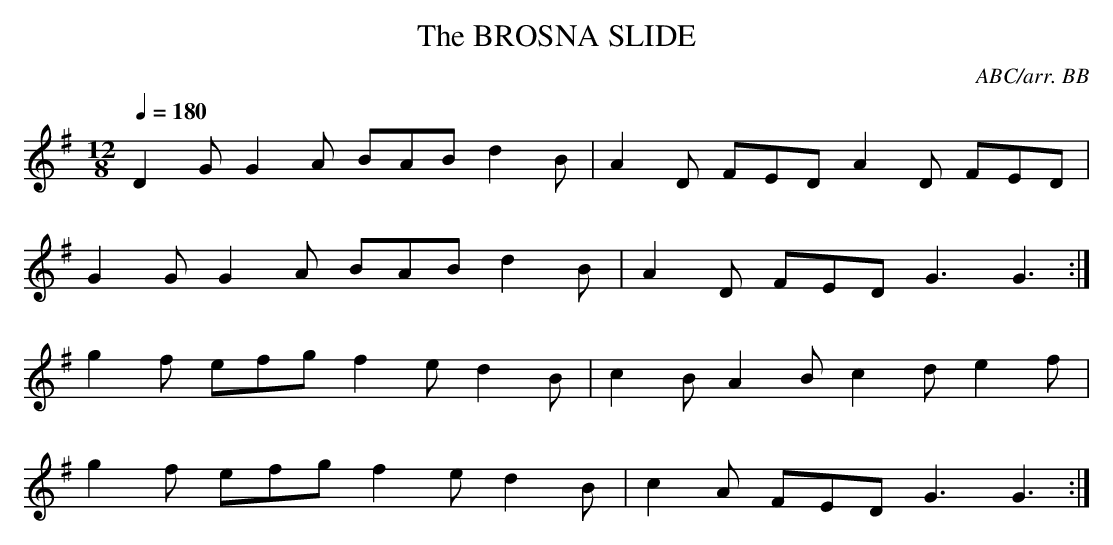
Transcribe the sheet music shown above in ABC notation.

X:1
T:BROSNA SLIDE, The
C:ABC/arr. BB
M:12/8
L:1/8
Q:1/4=180
K:G
D2G G2A BAB d2B|A2D FED A2D FED|
G2G G2A BAB d2B|A2D FED G3 G3 :|
g2f efg f2e d2B|c2B A2B c2d e2f|
g2f efg f2e d2B|c2A FED G3 G3 :|
